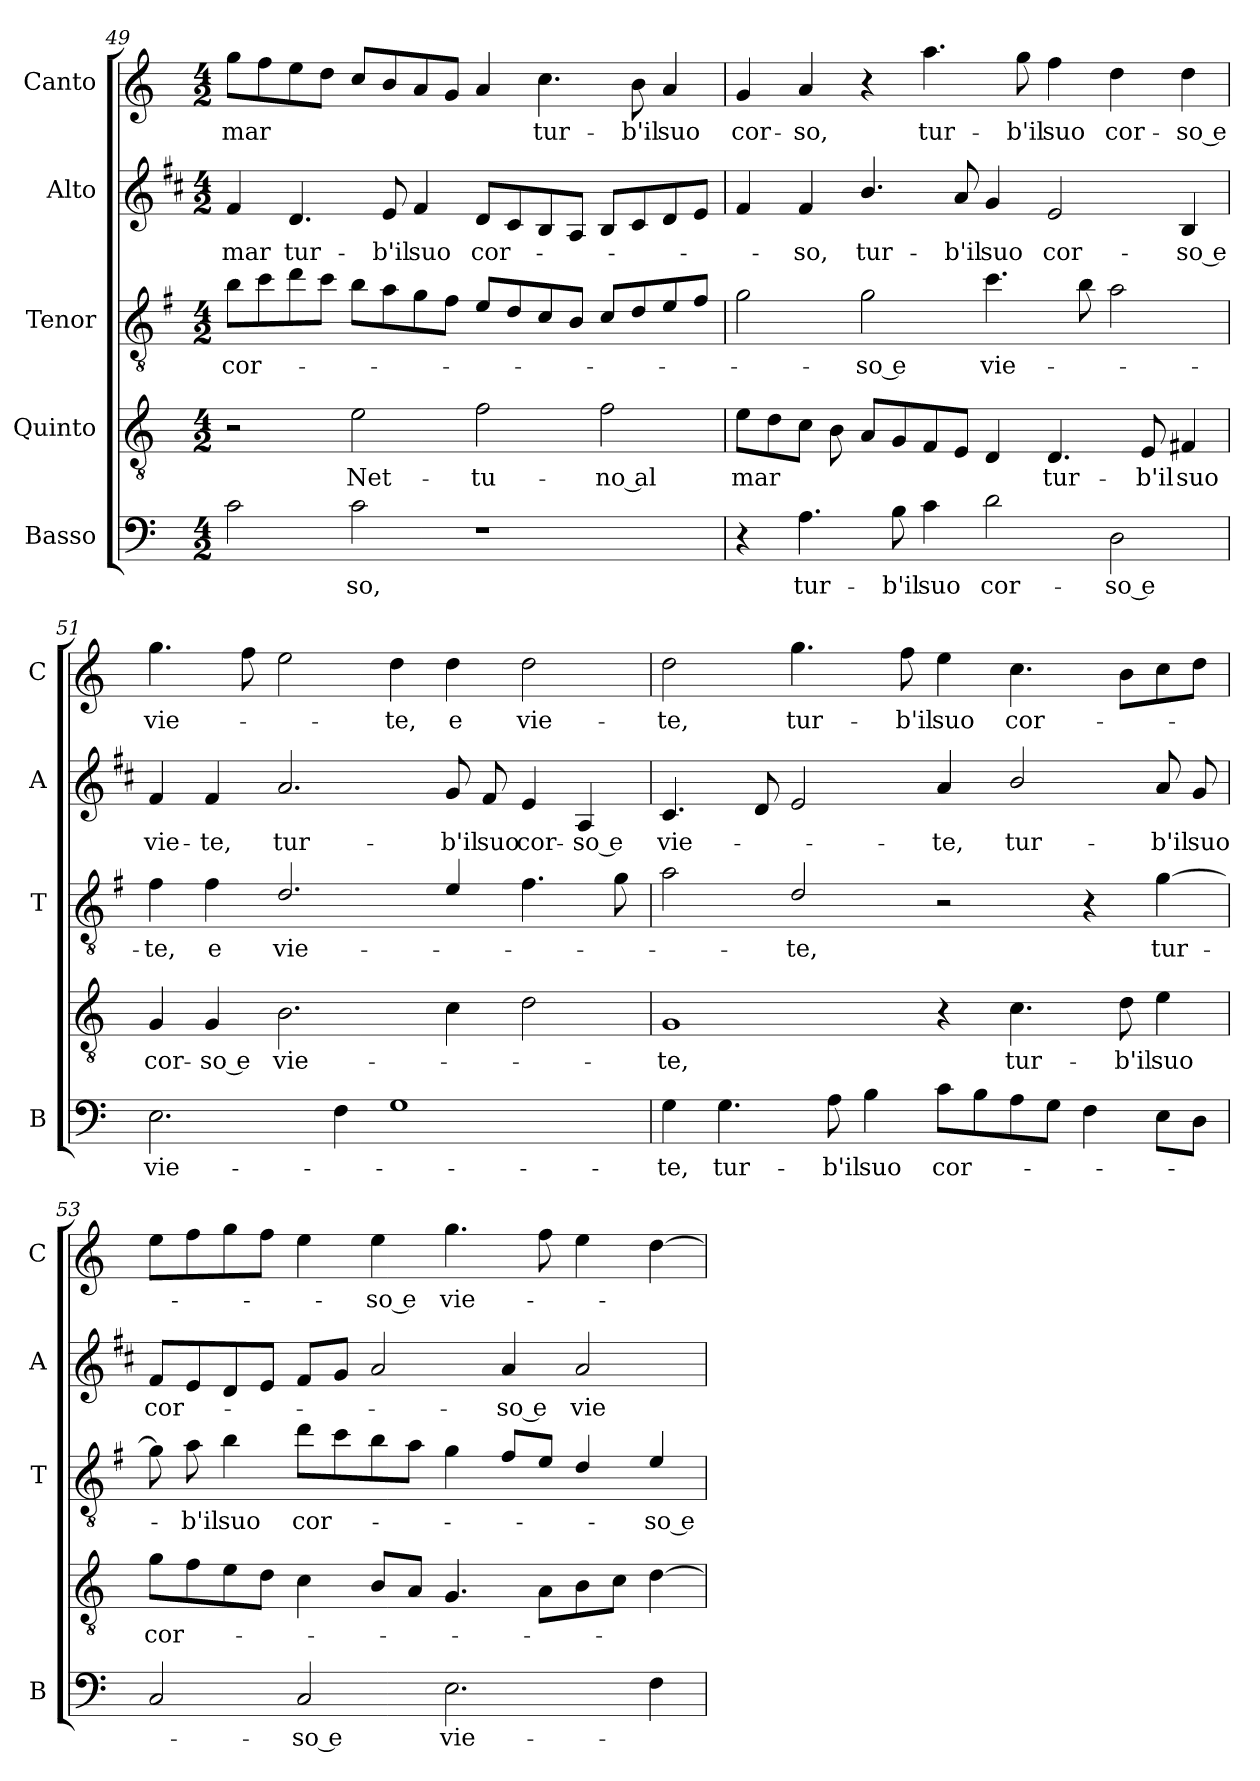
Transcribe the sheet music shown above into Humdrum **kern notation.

**kern	**text	**kern	**text	**kern	**text	**kern	**text	**kern	**text
*part5	*part5	*part4	*part4	*part3	*part3	*part2	*part2	*part1	*part1
*staff5	*staff5	*staff4	*staff4	*staff3	*staff3	*staff2	*staff2	*staff1	*staff1
*I"Basso	*	*I"Quinto	*	*I"Tenor	*	*I"Alto	*	*I"Canto	*
*I'B	*	*	*	*I'T	*	*I'A	*	*I'C	*
*clefF4	*	*clefGv2	*	*clefGv2	*	*clefG2	*	*clefG2	*
*	*	*	*	*ITrd4c7	*	*ITrd1c2	*	*	*
*k[]	*	*k[]	*	*k[]	*	*k[]	*	*k[]	*
*C:	*	*C:	*	*C:	*	*C:	*	*C:	*
*M4/2	*	*M4/2	*	*M4/2	*	*M4/2	*	*M4/2	*
=49	=49	=49	=49	=49	=49	=49	=49	=49	=49
!	!	!	!	!	!LO:LY:b	!	!LO:LY:b	!	!LO:LY:b
2c\	.	2r	.	8e\L	cor-	4e/	mar	8gg\L	mar
.	.	.	.	8f\	.	.	.	8ff\	.
!	!	!	!	!	!	!	!LO:LY:b	!	!
.	.	.	.	8g\	.	4.c/	tur-	8ee\	.
.	.	.	.	8f\J	.	.	.	8dd\J	.
!	!LO:LY:b	!	!LO:LY:b	!	!	!	!	!	!
2c\	-so,	2e\	Net-	8e\L	.	.	.	8cc/L	.
!	!	!	!	!	!	!	!LO:LY:b	!	!
.	.	.	.	8d\	.	8d/	-b'il	8b/	.
!	!	!	!	!	!	!	!LO:LY:b	!	!
.	.	.	.	8c\	.	4e/	suo	8a/	.
.	.	.	.	8B\J	.	.	.	8g/J	.
!	!	!	!LO:LY:b	!	!	!	!LO:LY:b	!	!
1r	.	2f\	-tu-	8A/L	.	8c/L	cor-	4a/	.
.	.	.	.	8G/	.	8B/	.	.	.
!	!	!	!	!	!	!	!	!	!LO:LY:b
.	.	.	.	8F/	.	8A/	.	4.cc\	tur-
.	.	.	.	8E/J	.	8G/J	.	.	.
!	!	!	!LO:LY:b	!	!	!	!	!	!
.	.	2f\	-no al	8F/L	.	8A/L	.	.	.
!	!	!	!	!	!	!	!	!	!LO:LY:b
.	.	.	.	8G/	.	8B/	.	8b\	-b'il
!	!	!	!	!	!	!	!	!	!LO:LY:b
.	.	.	.	8A/	.	8c/	.	4a/	suo
.	.	.	.	8B/J	.	8d/J	.	.	.
!!LO:LB:g=z
=50	=50	=50	=50	=50	=50	=50	=50	=50	=50
!	!	!	!LO:LY:b	!	!	!	!	!	!LO:LY:b
4r	.	8e\L	mar	2c\	.	4e/	.	4g/	cor-
.	.	8d\	.	.	.	.	.	.	.
!	!LO:LY:b	!	!	!	!	!	!LO:LY:b	!	!LO:LY:b
4.A\	tur-	8c\J	.	.	.	4e/	-so,	4a/	-so,
.	.	8B\	.	.	.	.	.	.	.
!	!	!	!	!	!LO:LY:b	!	!LO:LY:b	!	!
.	.	8A/L	.	2c\	-so e	4.a/	tur-	4r	.
!	!LO:LY:b	!	!	!	!	!	!	!	!
8B\	-b'il	8G/	.	.	.	.	.	.	.
!	!LO:LY:b	!	!	!	!	!	!	!	!LO:LY:b
4c\	suo	8F/	.	.	.	.	.	4.aa\	tur-
!	!	!	!	!	!	!	!LO:LY:b	!	!
.	.	8E/J	.	.	.	8g/	-b'il	.	.
!	!LO:LY:b	!	!	!	!LO:LY:b	!	!LO:LY:b	!	!
2d\	cor-	4D/	.	4.f\	vie-	4f/	suo	.	.
!	!	!	!	!	!	!	!	!	!LO:LY:b
.	.	.	.	.	.	.	.	8gg\	-b'il
!	!	!	!LO:LY:b	!	!	!	!LO:LY:b	!	!LO:LY:b
.	.	4.D/	tur-	.	.	2d/	cor-	4ff\	suo
.	.	.	.	8e\	.	.	.	.	.
!	!LO:LY:b	!	!	!	!	!	!	!	!LO:LY:b
2D\	-so e	.	.	2d\	.	.	.	4dd\	cor-
!	!	!	!LO:LY:b	!	!	!	!	!	!
.	.	8E/	-b'il	.	.	.	.	.	.
!	!	!	!LO:LY:b	!	!	!	!LO:LY:b	!	!LO:LY:b
.	.	4F#X/	suo	.	.	4A/	-so e	4dd\	-so e
=51	=51	=51	=51	=51	=51	=51	=51	=51	=51
!	!LO:LY:b	!	!LO:LY:b	!	!LO:LY:b	!	!LO:LY:b	!	!LO:LY:b
2.E\	vie-	4G/	cor-	4B\	-te,	4e/	vie-	4.gg\	vie-
!	!	!	!LO:LY:b	!	!LO:LY:b	!	!LO:LY:b	!	!
.	.	4G/	-so e	4B\	e	4e/	-te,	.	.
.	.	.	.	.	.	.	.	8ff\	.
!	!	!	!LO:LY:b	!	!LO:LY:b	!	!LO:LY:b	!	!
.	.	2.B\	vie-	2.G/	vie-	2.g/	tur-	2ee\	.
4F\	.	.	.	.	.	.	.	.	.
!	!	!	!	!	!	!	!	!	!LO:LY:b
1G	.	.	.	.	.	.	.	4dd\	-te,
!	!	!	!	!	!	!	!LO:LY:b	!	!LO:LY:b
.	.	4c\	.	4A/	.	8f/	-b'il	4dd\	e
!	!	!	!	!	!	!	!LO:LY:b	!	!
.	.	.	.	.	.	8e/	suo	.	.
!	!	!	!	!	!	!	!LO:LY:b	!	!LO:LY:b
.	.	2d\	.	4.B\	.	4d/	cor-	2dd\	vie-
!	!	!	!	!	!	!	!LO:LY:b	!	!
.	.	.	.	.	.	4G/	-so e	.	.
.	.	.	.	8c\	.	.	.	.	.
!!LO:LB:g=z
=52	=52	=52	=52	=52	=52	=52	=52	=52	=52
!	!LO:LY:b	!	!LO:LY:b	!	!	!	!LO:LY:b	!	!LO:LY:b
4G\	-te,	1G	-te,	2d\	.	4.B/	vie-	2dd\	-te,
!	!LO:LY:b	!	!	!	!	!	!	!	!
4.G\	tur-	.	.	.	.	.	.	.	.
.	.	.	.	.	.	8c/	.	.	.
!	!	!	!	!	!LO:LY:b	!	!	!	!LO:LY:b
.	.	.	.	2G/	-te,	2d/	.	4.gg\	tur-
!	!LO:LY:b	!	!	!	!	!	!	!	!
8A\	-b'il	.	.	.	.	.	.	.	.
!	!LO:LY:b	!	!	!	!	!	!	!	!
4B\	suo	.	.	.	.	.	.	.	.
!	!	!	!	!	!	!	!	!	!LO:LY:b
.	.	.	.	.	.	.	.	8ff\	-b'il
!	!LO:LY:b	!	!	!	!	!	!LO:LY:b	!	!LO:LY:b
8c\L	cor-	4r	.	2r	.	4g/	-te,	4ee\	suo
8B\	.	.	.	.	.	.	.	.	.
!	!	!	!LO:LY:b	!	!	!	!LO:LY:b	!	!LO:LY:b
8A\	.	4.c\	tur-	.	.	2a/	tur-	4.cc\	cor-
8G\J	.	.	.	.	.	.	.	.	.
4F\	.	.	.	4r	.	.	.	.	.
!	!	!	!LO:LY:b	!	!	!	!	!	!
.	.	8d\	-b'il	.	.	.	.	8b\L	.
!	!	!	!LO:LY:b	!	!LO:LY:b	!	!LO:LY:b	!	!
8E\L	.	4e\	suo	[4c\	tur-	8g/	-b'il	8cc\	.
!	!	!	!	!	!	!	!LO:LY:b	!	!
8D\J	.	.	.	.	.	8f/	suo	8dd\J	.
=53	=53	=53	=53	=53	=53	=53	=53	=53	=53
!	!	!	!LO:LY:b	!	!	!	!LO:LY:b	!	!
2C/	.	8g\L	cor-	8c\]	.	8e/L	cor-	8ee\L	.
!	!	!	!	!	!LO:LY:b	!	!	!	!
.	.	8f\	.	8d\	-b'il	8d/	.	8ff\	.
!	!	!	!	!	!LO:LY:b	!	!	!	!
.	.	8e\	.	4e\	suo	8c/	.	8gg\	.
.	.	8d\J	.	.	.	8d/J	.	8ff\J	.
!	!LO:LY:b	!	!	!	!LO:LY:b	!	!	!	!
2C/	-so e	4c\	.	8g\L	cor-	8e/L	.	4ee\	.
.	.	.	.	8f\	.	8f/J	.	.	.
!	!	!	!	!	!	!	!	!	!LO:LY:b
.	.	8B/L	.	8e\	.	2g/	.	4ee\	-so e
.	.	8A/J	.	8d\J	.	.	.	.	.
!	!LO:LY:b	!	!	!	!	!	!	!	!LO:LY:b
2.E\	vie-	4.G/	.	4c\	.	.	.	4.gg\	vie-
!	!	!	!	!	!	!	!LO:LY:b	!	!
.	.	.	.	8B/L	.	4g/	-so e	.	.
.	.	8A\L	.	8A/J	.	.	.	8ff\	.
!	!	!	!	!	!	!	!LO:LY:b	!	!
.	.	8B\	.	4G/	.	2g/	vie-	4ee\	.
.	.	8c\J	.	.	.	.	.	.	.
!	!	!	!	!	!LO:LY:b	!	!	!	!
4F\	.	[4d\	.	4A/	-so e	.	.	[4dd\	.
=	=	=	=	=	=	=	=	=	=
*-	*-	*-	*-	*-	*-	*-	*-	*-	*-
